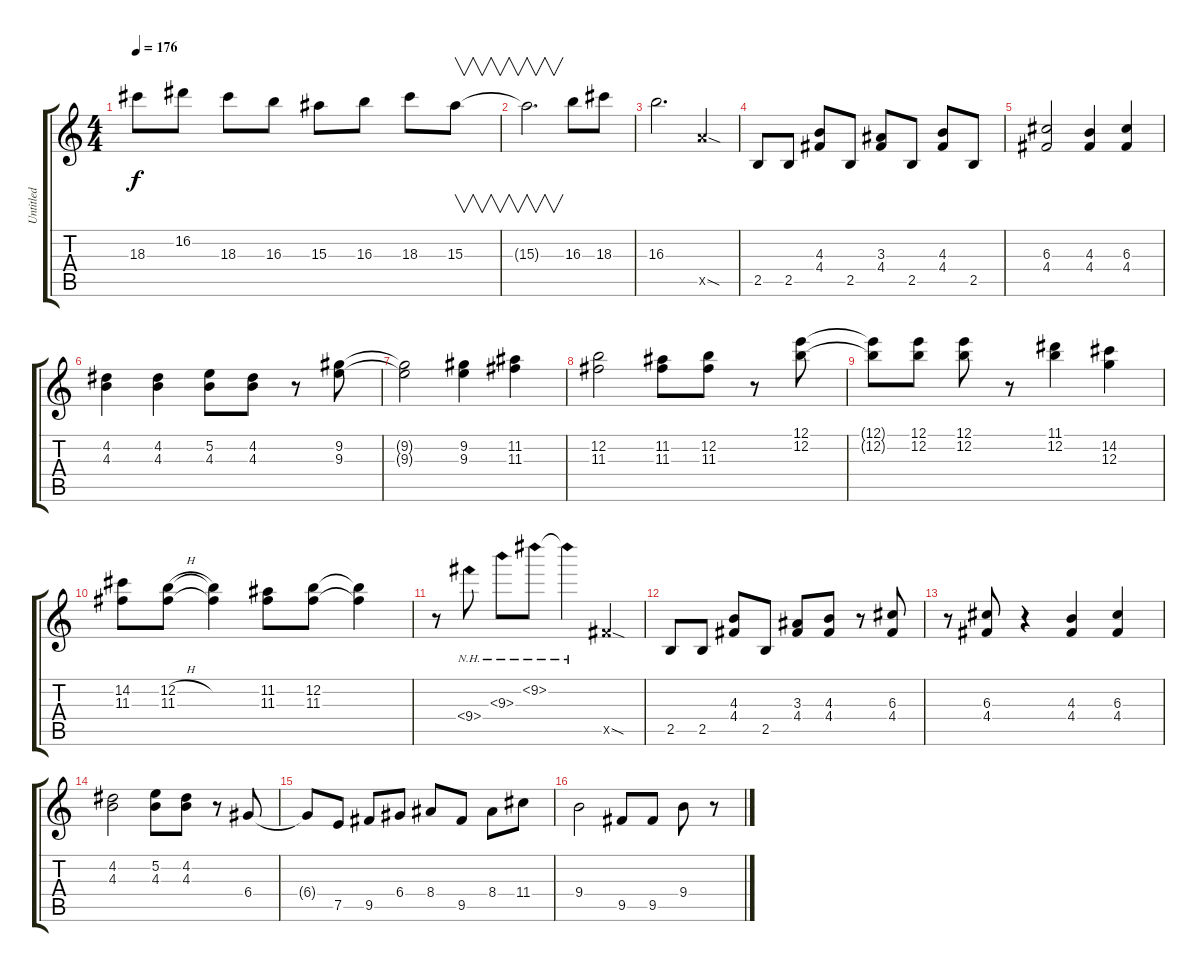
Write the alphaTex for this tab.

\track ("Untitled" "Untitled") {instrument distortionguitar}
\staff {score tabs}
\tuning (E4 B3 G3 D3 A2 E2) {hide}
\ts (4 4)
\tempo 176
\clef g2
\ks c
18.3.8{dy f} 16.2.8 18.3.8 16.3.8 15.3.8 16.3.8 18.3.8 15.3.8{v} |
15.3{t}.2{v d} 16.3.8 18.3.8 |
16.3.2{d} 12.5{sod x}.4 |
2.5.8 2.5.8 (4.3 4.4).8 2.5.8 (3.3 4.4).8 2.5.8 (4.3 4.4).8 2.5.8 |
(6.3 4.4).2 (4.3 4.4).4 (6.3 4.4).4 |
(4.2 4.3).4 (4.2 4.3).4 (5.2 4.3).8 (4.2 4.3).8 r.8 (9.2 9.3).8 |
(9.2{t} 9.3{t}).2 (9.2 9.3).4 (11.2 11.3).4 |
(12.2 11.3).2 (11.2 11.3).8 (12.2 11.3).8 r.8 (12.1 12.2).8 |
(12.1{t} 12.2{t}).8 (12.1 12.2).8 (12.1 12.2).8 r.8 (11.1 12.2).4 (14.2 12.3).4 |
(14.2 11.3).8 (12.2{h} 11.3).8 (12.2{t} 11.3{t}).4 (11.2 11.3).8 (12.2 11.3).8 (12.2{t} 11.3{t}).4 |
r.8 9.4{nh}.8 9.3{nh}.8 9.2{nh}.8 9.2{nh t}.4 9.5{sod x}.4 |
2.5.8 2.5.8 (4.3 4.4).8 2.5.8 (3.3 4.4).8 (4.3 4.4).8 r.8 (6.3 4.4).8 |
r.8 (6.3 4.4).8 r.4 (4.3 4.4).4 (6.3 4.4).4 |
(4.2 4.3).2 (5.2 4.3).8 (4.2 4.3).8 r.8 6.4.8 |
6.4{t}.8 7.5.8 9.5.8 6.4.8 8.4.8 9.5.8 8.4.8 11.4.8 |
9.4.2 9.5.8 9.5.8 9.4.8 r.8
